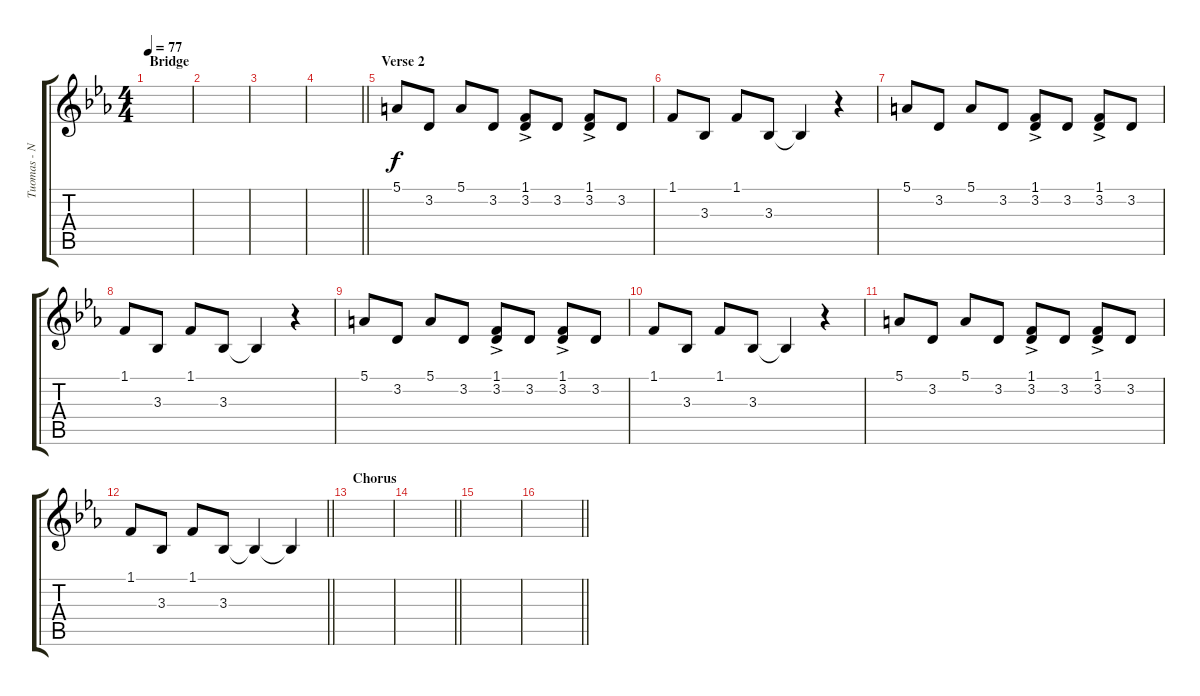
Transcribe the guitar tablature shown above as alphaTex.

\track ("Tuomas - New Age Pad" "Tuomas - N") {instrument pad1newage}
\staff {score tabs}
\tuning (E4 B3 G3 D3 A2 E2) {hide}
\ts (4 4)
\section ("" "Bridge")
\tempo 77
\clef g2
\ks cminor
|
|
|
\barLineRight lightlight
|
\section ("" "Verse 2")
5.1.8 3.2.8 5.1.8 3.2.8 (1.1{ac} 3.2{ac}).8 3.2.8 (1.1{ac} 3.2{ac}).8 3.2.8 |
1.1.8 3.3.8 1.1.8 3.3.8 3.3{t}.4 r.4 |
5.1.8 3.2.8 5.1.8 3.2.8 (1.1{ac} 3.2{ac}).8 3.2.8 (1.1{ac} 3.2{ac}).8 3.2.8 |
1.1.8 3.3.8 1.1.8 3.3.8 3.3{t}.4 r.4 |
5.1.8 3.2.8 5.1.8 3.2.8 (1.1{ac} 3.2{ac}).8 3.2.8 (1.1{ac} 3.2{ac}).8 3.2.8 |
1.1.8 3.3.8 1.1.8 3.3.8 3.3{t}.4 r.4 |
5.1.8 3.2.8 5.1.8 3.2.8 (1.1{ac} 3.2{ac}).8 3.2.8 (1.1{ac} 3.2{ac}).8 3.2.8 |
\barLineRight lightlight
1.1.8 3.3.8 1.1.8 3.3.8 3.3{t}.4 3.3{t}.4 |
\section ("" "Chorus")
|
\barLineRight lightlight
|
|
\barLineRight lightlight
